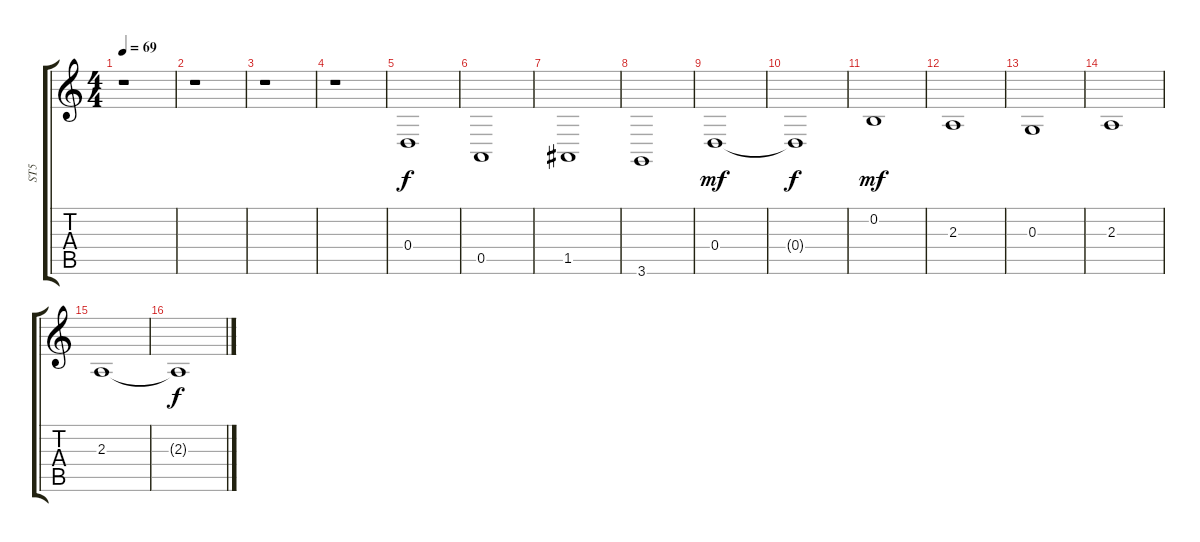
\track ("ST5" "ST5") {instrument stringensemble1}
\staff {score tabs}
\tuning (E4 B3 G3 D3 A2 E2) {hide}
\ts (4 4)
\tempo 69
\clef g2
\ks c
r.1{dy f instrument stringensemble1} |
r.1 |
r.1 |
r.1 |
0.4.1{volume 12} |
0.5.1 |
1.5.1 |
3.6.1 |
0.4.1{dy mf} |
0.4{t}.1{dy f} |
0.2.1{dy mf volume 12} |
2.3.1 |
0.3.1 |
2.3.1 |
2.3.1 |
2.3{t}.1{dy f}
